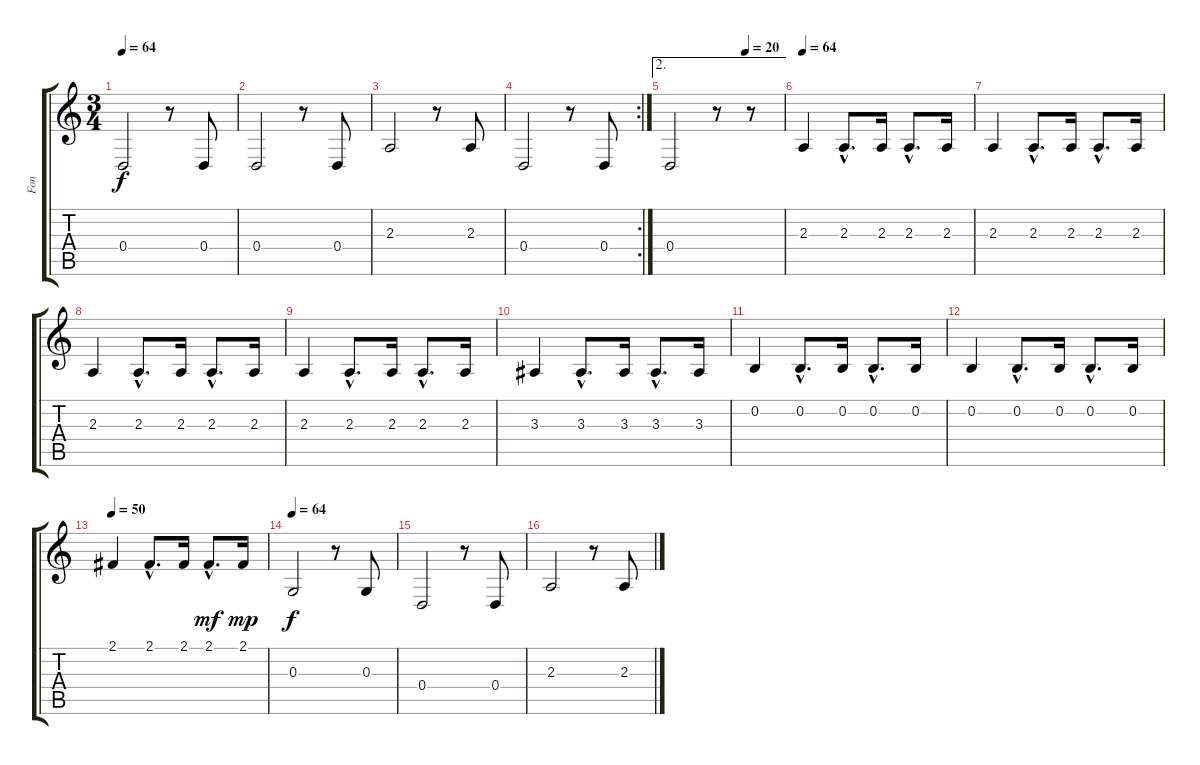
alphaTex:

\track ("Fon" "Fon") {instrument pad2warm}
\staff {score tabs}
\tuning (E4 B3 G3 D3 A2 D2) {hide}
\ts (3 4)
\tempo 64
\clef g2
\ks c
0.4.2{dy f} r.8 0.4.8 |
0.4.2 r.8 0.4.8 |
2.3.2 r.8 2.3.8 |
\rc 2
0.4.2 r.8 0.4.8 |
\ae 2
\tempo (20 0.6666666666666666)
0.4.2 r.8 r.8 |
\tempo 64
2.3.4 2.3{hac}.8{d} 2.3.16 2.3{hac}.8{d} 2.3.16 |
2.3.4 2.3{hac}.8{d} 2.3.16 2.3{hac}.8{d} 2.3.16 |
2.3.4 2.3{hac}.8{d} 2.3.16 2.3{hac}.8{d} 2.3.16 |
2.3.4 2.3{hac}.8{d} 2.3.16 2.3{hac}.8{d} 2.3.16 |
3.3.4 3.3{hac}.8{d} 3.3.16 3.3{hac}.8{d} 3.3.16 |
0.2.4 0.2{hac}.8{d} 0.2.16 0.2{hac}.8{d} 0.2.16 |
0.2.4 0.2{hac}.8{d} 0.2.16 0.2{hac}.8{d} 0.2.16 |
\tempo 50
2.1.4 2.1{hac}.8{d} 2.1.16 2.1{hac}.8{d dy mf} 2.1.16{dy mp} |
\tempo 64
0.3.2{dy f} r.8 0.3.8 |
0.4.2 r.8 0.4.8 |
2.3.2 r.8 2.3.8
